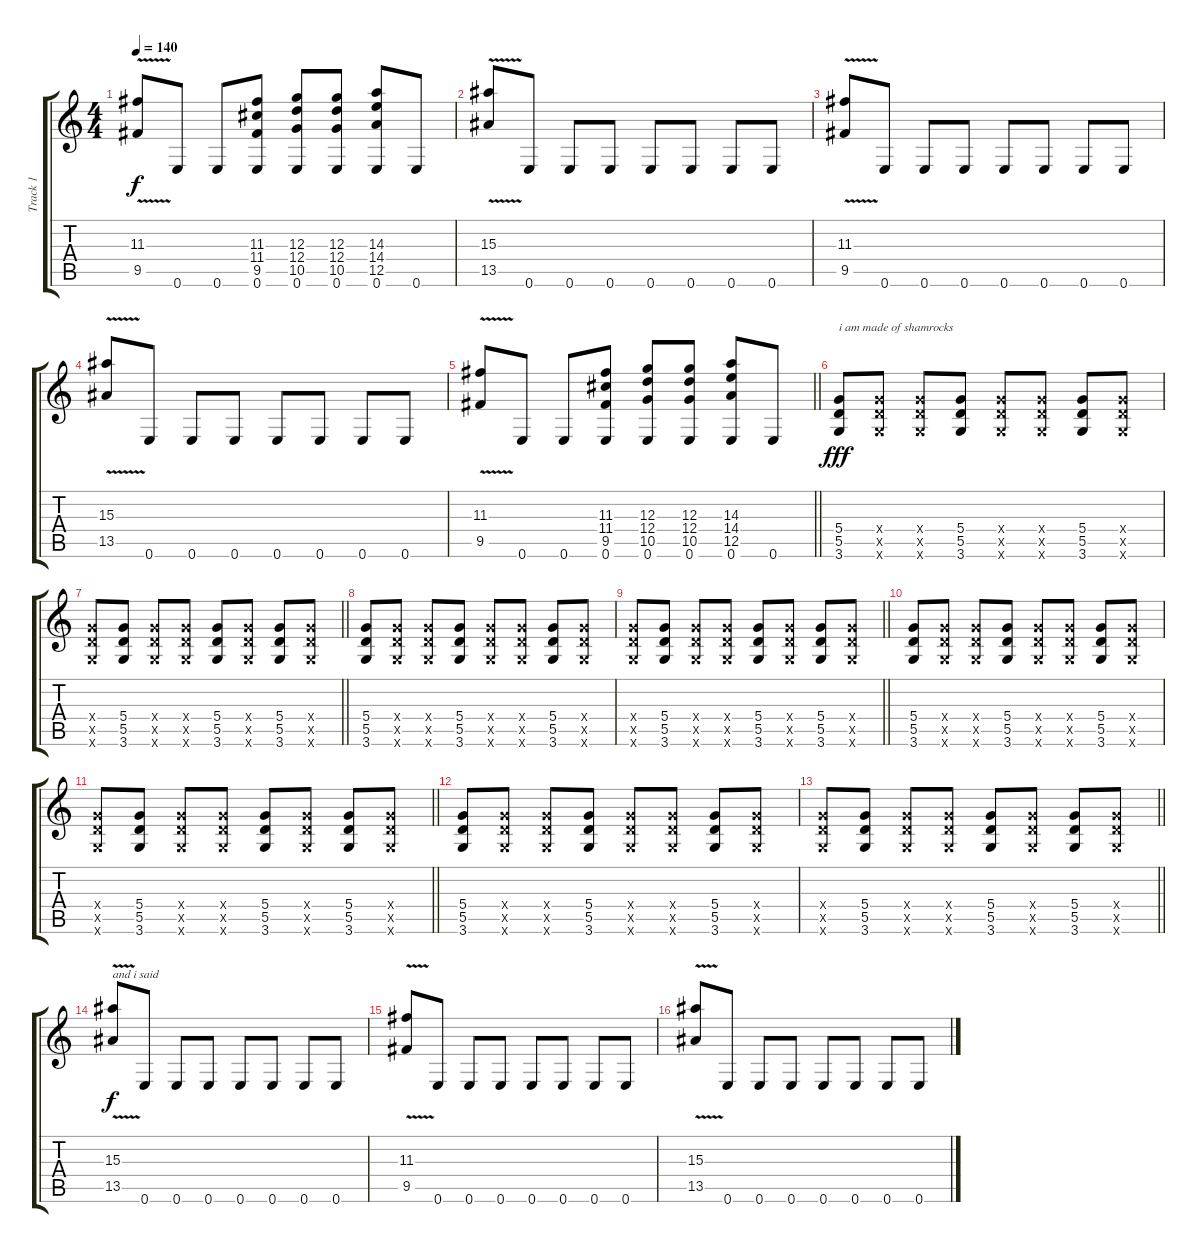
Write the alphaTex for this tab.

\track ("Track 1" "Track 1") {instrument overdrivenguitar}
\staff {score tabs}
\tuning (E4 B3 G3 D3 A2 E2) {hide}
\ts (4 4)
\tempo 140
\clef g2
\ks c
(11.3{v} 9.5).8{dy f} 0.6.8 0.6.8 (11.3 11.4 9.5 0.6).8 (12.3 12.4 10.5 0.6).8 (12.3 12.4 10.5 0.6).8 (14.3 14.4 12.5 0.6).8 0.6.8 |
(15.3{v} 13.5{v}).8 0.6.8 0.6.8 0.6.8 0.6.8 0.6.8 0.6.8 0.6.8 |
(11.3{v} 9.5).8 0.6.8 0.6.8 0.6.8 0.6.8 0.6.8 0.6.8 0.6.8 |
(15.3{v} 13.5{v}).8 0.6.8 0.6.8 0.6.8 0.6.8 0.6.8 0.6.8 0.6.8 |
\barLineRight lightlight
(11.3{v} 9.5).8 0.6.8 0.6.8 (11.3 11.4 9.5 0.6).8 (12.3 12.4 10.5 0.6).8 (12.3 12.4 10.5 0.6).8 (14.3 14.4 12.5 0.6).8 0.6.8 |
\section ("" "")
(5.4 5.5 3.6).8{txt "i am made of shamrocks" dy fff} (5.4{x} 5.5{x} 3.6{x}).8 (5.4{x} 5.5{x} 3.6{x}).8 (5.4 5.5 3.6).8 (5.4{x} 5.5{x} 3.6{x}).8 (5.4{x} 5.5{x} 3.6{x}).8 (5.4 5.5 3.6).8 (5.4{x} 5.5{x} 3.6{x}).8 |
\barLineRight lightlight
(5.4{x} 5.5{x} 3.6{x}).8 (5.4 5.5 3.6).8 (5.4{x} 5.5{x} 3.6{x}).8 (5.4{x} 5.5{x} 3.6{x}).8 (5.4 5.5 3.6).8 (5.4{x} 5.5{x} 3.6{x}).8 (5.4 5.5 3.6).8 (5.4{x} 5.5{x} 3.6{x}).8 |
(5.4 5.5 3.6).8 (5.4{x} 5.5{x} 3.6{x}).8 (5.4{x} 5.5{x} 3.6{x}).8 (5.4 5.5 3.6).8 (5.4{x} 5.5{x} 3.6{x}).8 (5.4{x} 5.5{x} 3.6{x}).8 (5.4 5.5 3.6).8 (5.4{x} 5.5{x} 3.6{x}).8 |
\barLineRight lightlight
(5.4{x} 5.5{x} 3.6{x}).8 (5.4 5.5 3.6).8 (5.4{x} 5.5{x} 3.6{x}).8 (5.4{x} 5.5{x} 3.6{x}).8 (5.4 5.5 3.6).8 (5.4{x} 5.5{x} 3.6{x}).8 (5.4 5.5 3.6).8 (5.4{x} 5.5{x} 3.6{x}).8 |
(5.4 5.5 3.6).8 (5.4{x} 5.5{x} 3.6{x}).8 (5.4{x} 5.5{x} 3.6{x}).8 (5.4 5.5 3.6).8 (5.4{x} 5.5{x} 3.6{x}).8 (5.4{x} 5.5{x} 3.6{x}).8 (5.4 5.5 3.6).8 (5.4{x} 5.5{x} 3.6{x}).8 |
\barLineRight lightlight
(5.4{x} 5.5{x} 3.6{x}).8 (5.4 5.5 3.6).8 (5.4{x} 5.5{x} 3.6{x}).8 (5.4{x} 5.5{x} 3.6{x}).8 (5.4 5.5 3.6).8 (5.4{x} 5.5{x} 3.6{x}).8 (5.4 5.5 3.6).8 (5.4{x} 5.5{x} 3.6{x}).8 |
(5.4 5.5 3.6).8 (5.4{x} 5.5{x} 3.6{x}).8 (5.4{x} 5.5{x} 3.6{x}).8 (5.4 5.5 3.6).8 (5.4{x} 5.5{x} 3.6{x}).8 (5.4{x} 5.5{x} 3.6{x}).8 (5.4 5.5 3.6).8 (5.4{x} 5.5{x} 3.6{x}).8 |
\barLineRight lightlight
(5.4{x} 5.5{x} 3.6{x}).8 (5.4 5.5 3.6).8 (5.4{x} 5.5{x} 3.6{x}).8 (5.4{x} 5.5{x} 3.6{x}).8 (5.4 5.5 3.6).8 (5.4{x} 5.5{x} 3.6{x}).8 (5.4 5.5 3.6).8 (5.4{x} 5.5{x} 3.6{x}).8 |
\section ("" "")
(15.3{v} 13.5{v}).8{txt "and i said" dy f} 0.6.8 0.6.8 0.6.8 0.6.8 0.6.8 0.6.8 0.6.8 |
(11.3{v} 9.5).8 0.6.8 0.6.8 0.6.8 0.6.8 0.6.8 0.6.8 0.6.8 |
(15.3{v} 13.5{v}).8 0.6.8 0.6.8 0.6.8 0.6.8 0.6.8 0.6.8 0.6.8
